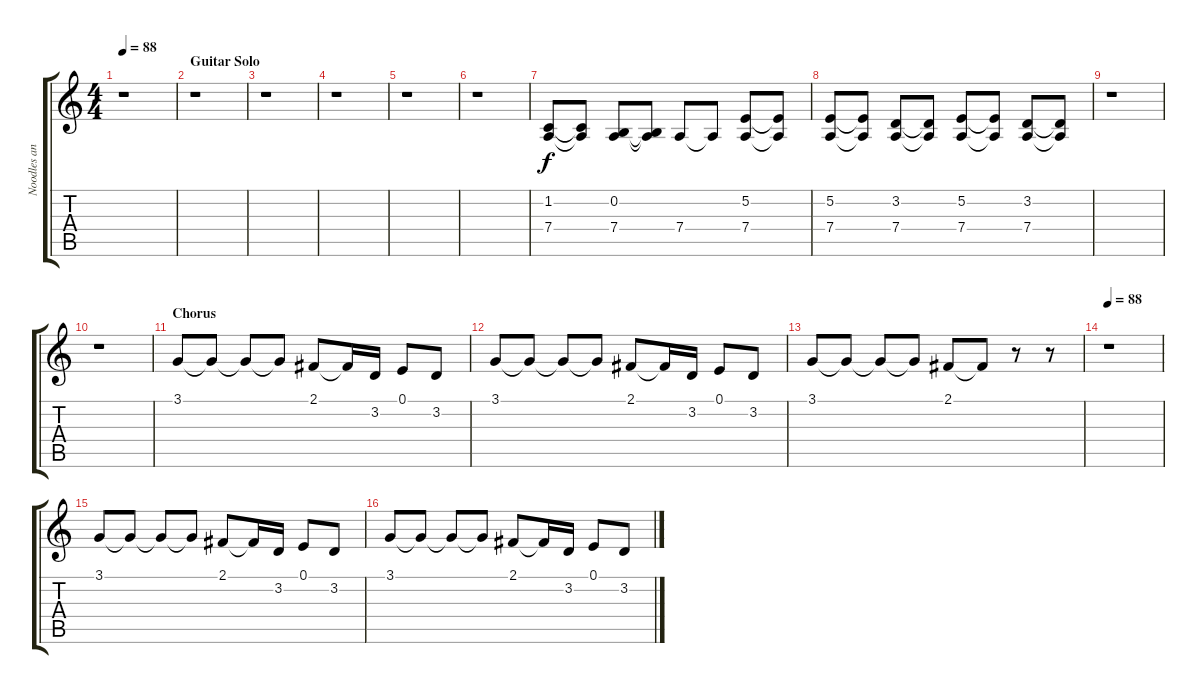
\track ("Noodles and Greg.K (Backvocals)" "Noodles an") {instrument synthbrass1}
\staff {score tabs}
\tuning (E4 B3 G3 D3 A2 E2) {hide}
\ts (4 4)
\tempo 88
\clef g2
\ks c
r.1{dy f} |
\section ("" "Guitar Solo")
r.1 |
r.1 |
r.1 |
r.1 |
r.1 |
(1.2 7.4).8{volume 12 instrument englishhorn} (1.2{t} 7.4{t}).8 (0.2 7.4).8 (0.2{t} 7.4{t}).8 7.4.8 7.4{t}.8 (5.2 7.4).8 (5.2{t} 7.4{t}).8 |
(5.2 7.4).8{volume 12 instrument englishhorn} (5.2{t} 7.4{t}).8 (3.2 7.4).8 (3.2{t} 7.4{t}).8 (5.2 7.4).8 (5.2{t} 7.4{t}).8 (3.2 7.4).8 (3.2{t} 7.4{t}).8 |
r.1 |
r.1 |
\section ("" "Chorus")
3.1.8{volume 16 instrument oboe} 3.1{t}.8 3.1{t}.8 3.1{t}.8 2.1.8 2.1{t}.16 3.2.16 0.1.8 3.2.8 |
3.1.8{volume 16 instrument oboe} 3.1{t}.8 3.1{t}.8 3.1{t}.8 2.1.8 2.1{t}.16 3.2.16 0.1.8 3.2.8 |
3.1.8{volume 16 instrument oboe} 3.1{t}.8 3.1{t}.8 3.1{t}.8 2.1.8 2.1{t}.8 r.8 r.8 |
\tempo 88
r.1 |
3.1.8{volume 16 instrument oboe} 3.1{t}.8 3.1{t}.8 3.1{t}.8 2.1.8 2.1{t}.16 3.2.16 0.1.8 3.2.8 |
3.1.8{volume 16 instrument oboe} 3.1{t}.8 3.1{t}.8 3.1{t}.8 2.1.8 2.1{t}.16 3.2.16 0.1.8 3.2.8
